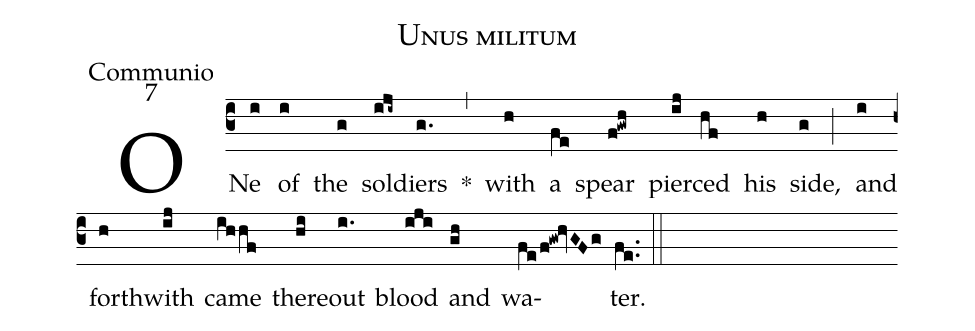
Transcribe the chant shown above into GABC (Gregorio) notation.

name:Unus militum;
office-part:Communio;
mode:7;
%%
(c3) ONe(i) of(i) the(g) sol(iji~)diers(g.) *(,) with(h) a(fe) spear(f!gwh) pier(ij)ced(hf) his(h) side,(g) (;) and(i) forth(h)with(ij) came(ihhf) there(hi)out(i.) blood(iji) and(gh) wa(fe/f!gw!hvGFg)ter.(fe..) (::)
